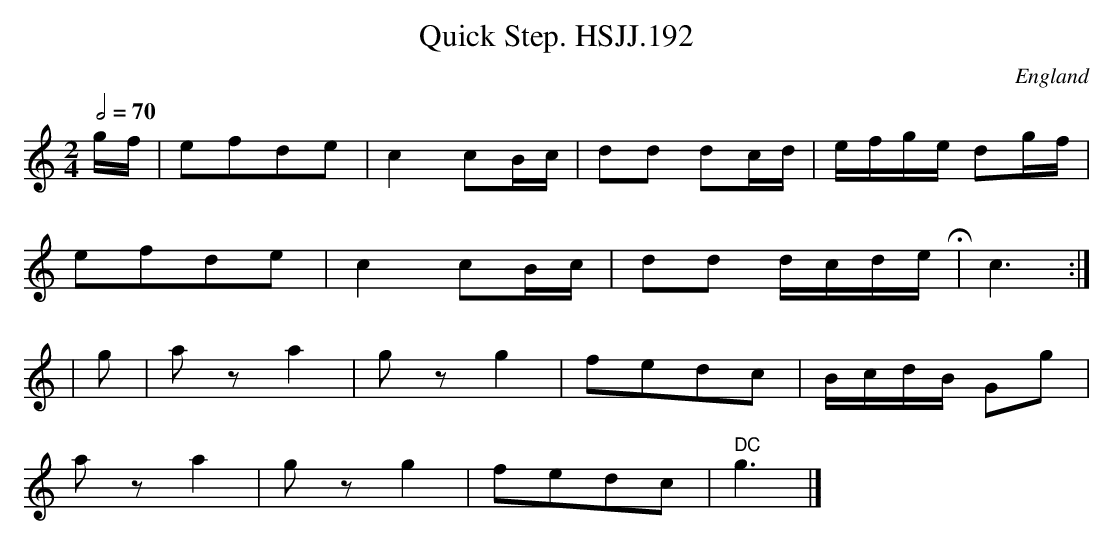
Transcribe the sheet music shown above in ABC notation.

X:1
T:Quick Step. HSJJ.192
M:2/4
L:1/8
Q:1/2=70
O:England
K:C
g/f/|efde|c2cB/c/|dd dc/d/|e/f/g/e/ dg/f/|
efde|c2cB/c/|dd d/c/d/e/H|c3:|
|g|aza2|gzg2|fedc|B/c/d/B/ Gg|
aza2|gzg2|fedc|" DC"g3|]
